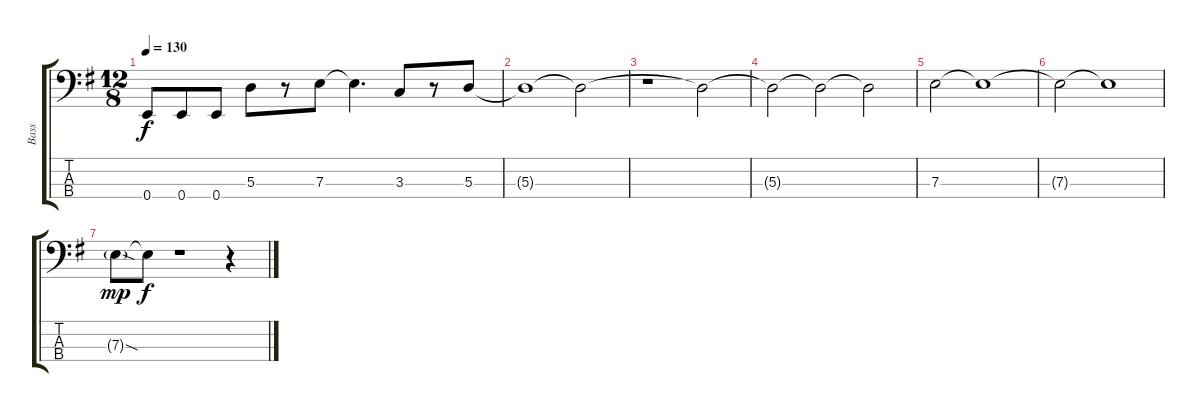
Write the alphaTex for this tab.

\track ("Bass" "Bass") {instrument electricbasspick}
\staff {score tabs}
\tuning (G2 D2 A1 E1) {hide}
\ts (12 8)
\tempo 130
\clef f4
\ks g
0.4.8{dy f} 0.4.8 0.4.8 5.3.8 r.8 7.3.8 7.3{t}.4{d} 3.3.8 r.8 5.3.8 |
5.3{t}.1 5.3{t}.2 |
r.1 5.3{t}.2 |
5.3{t}.2 5.3{t}.2 5.3{t}.2 |
7.3.2 7.3{t}.1 |
7.3{t}.2 7.3{t}.1 |
7.3{sod g}.8{dy mp} 7.3{t}.8{dy f} r.1 r.4
